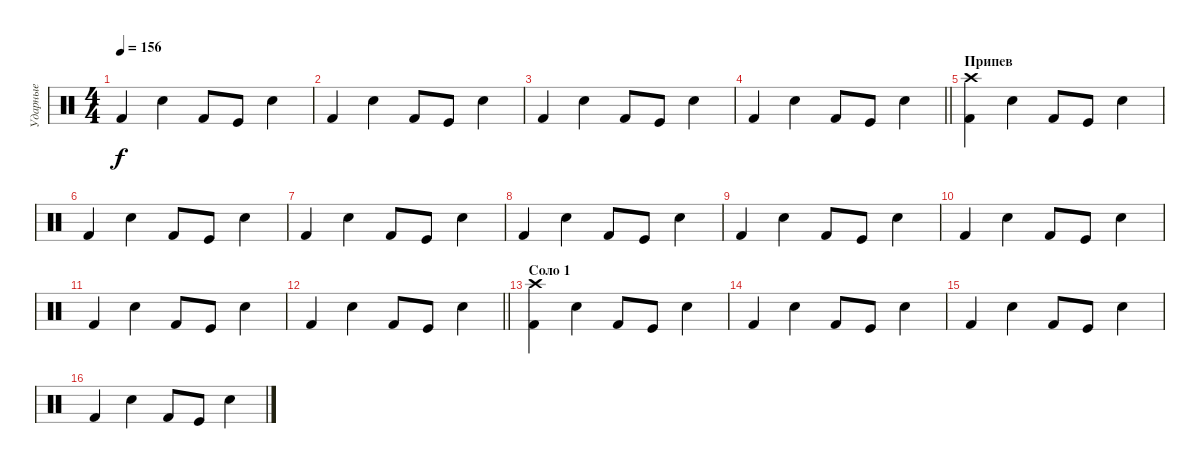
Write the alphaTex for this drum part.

\track ("Ударные" "Ударные") {instrument percussion}
\staff {score}
\articulation defaults
\ts (4 4)
\tempo 156
\clef neutral
\ks c "Kick (hit) 2".4{dy f} "Snare (hit) 2".4 "Kick (hit) 2".8 "Kick (hit)".8 "Snare (hit) 2".4
|
"Kick (hit) 2".4 "Snare (hit) 2".4 "Kick (hit) 2".8 "Kick (hit)".8 "Snare (hit) 2".4 |
"Kick (hit) 2".4 "Snare (hit) 2".4 "Kick (hit) 2".8 "Kick (hit)".8 "Snare (hit) 2".4 |
\barLineRight lightlight "Kick (hit) 2".4 "Snare (hit) 2".4 "Kick (hit) 2".8 "Kick (hit)".8 "Snare (hit) 2".4
|
\section ("" "Припев")
("Kick (hit) 2" "Crash high (hit)").4 "Snare (hit) 2".4 "Kick (hit) 2".8 "Kick (hit)".8 "Snare (hit) 2".4 |
"Kick (hit) 2".4 "Snare (hit) 2".4 "Kick (hit) 2".8 "Kick (hit)".8 "Snare (hit) 2".4 |
"Kick (hit) 2".4 "Snare (hit) 2".4 "Kick (hit) 2".8 "Kick (hit)".8 "Snare (hit) 2".4 |
"Kick (hit) 2".4 "Snare (hit) 2".4 "Kick (hit) 2".8 "Kick (hit)".8 "Snare (hit) 2".4 |
"Kick (hit) 2".4 "Snare (hit) 2".4 "Kick (hit) 2".8 "Kick (hit)".8 "Snare (hit) 2".4 |
"Kick (hit) 2".4 "Snare (hit) 2".4 "Kick (hit) 2".8 "Kick (hit)".8 "Snare (hit) 2".4 |
"Kick (hit) 2".4 "Snare (hit) 2".4 "Kick (hit) 2".8 "Kick (hit)".8 "Snare (hit) 2".4 |
\barLineRight lightlight "Kick (hit) 2".4 "Snare (hit) 2".4 "Kick (hit) 2".8 "Kick (hit)".8 "Snare (hit) 2".4
|
\section ("" "Соло 1")
("Kick (hit) 2" "Crash high (hit)").4 "Snare (hit) 2".4 "Kick (hit) 2".8 "Kick (hit)".8 "Snare (hit) 2".4 |
"Kick (hit) 2".4 "Snare (hit) 2".4 "Kick (hit) 2".8 "Kick (hit)".8 "Snare (hit) 2".4 |
"Kick (hit) 2".4 "Snare (hit) 2".4 "Kick (hit) 2".8 "Kick (hit)".8 "Snare (hit) 2".4 |
"Kick (hit) 2".4 "Snare (hit) 2".4 "Kick (hit) 2".8 "Kick (hit)".8 "Snare (hit) 2".4
